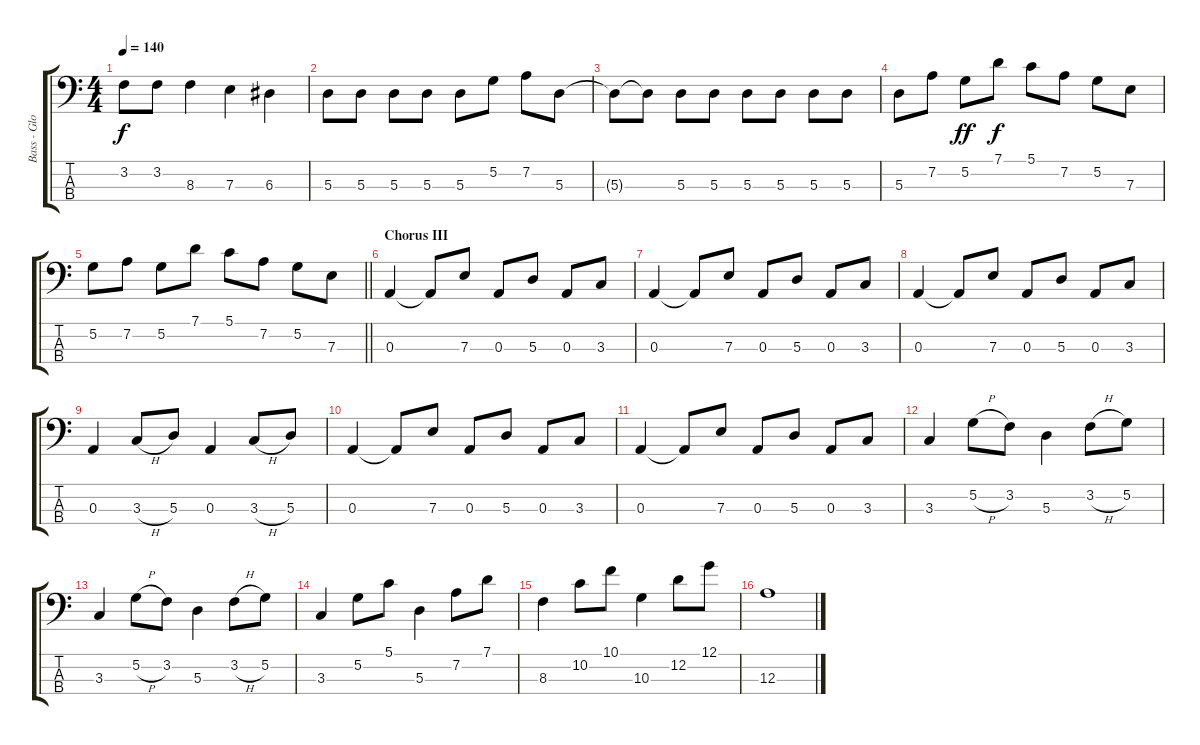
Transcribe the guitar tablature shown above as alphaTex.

\track ("Bass - Glover" "Bass - Glo") {instrument electricbassfinger}
\staff {score tabs}
\tuning (G2 D2 A1 E1) {hide}
\ts (4 4)
\tempo 140
\clef f4
\ks c
3.2.8{dy f} 3.2.8 8.3.4 7.3.4 6.3.4 |
5.3.8 5.3.8 5.3.8 5.3.8 5.3.8 5.2.8 7.2.8 5.3.8 |
5.3{t}.8 5.3{t}.8 5.3.8 5.3.8 5.3.8 5.3.8 5.3.8 5.3.8 |
5.3.8 7.2.8 5.2.8{dy ff} 7.1.8{dy f} 5.1.8 7.2.8 5.2.8 7.3.8 |
\barLineRight lightlight
5.2.8 7.2.8 5.2.8 7.1.8 5.1.8 7.2.8 5.2.8 7.3.8 |
\section ("" "Chorus III")
0.3.4 0.3{t}.8 7.3.8 0.3.8 5.3.8 0.3.8 3.3.8 |
0.3.4 0.3{t}.8 7.3.8 0.3.8 5.3.8 0.3.8 3.3.8 |
0.3.4 0.3{t}.8 7.3.8 0.3.8 5.3.8 0.3.8 3.3.8 |
0.3.4 3.3{h}.8 5.3.8 0.3.4 3.3{h}.8 5.3.8 |
0.3.4 0.3{t}.8 7.3.8 0.3.8 5.3.8 0.3.8 3.3.8 |
0.3.4 0.3{t}.8 7.3.8 0.3.8 5.3.8 0.3.8 3.3.8 |
3.3.4 5.2{h}.8 3.2.8 5.3.4 3.2{h}.8 5.2.8 |
3.3.4 5.2{h}.8 3.2.8 5.3.4 3.2{h}.8 5.2.8 |
3.3.4 5.2.8 5.1.8 5.3.4 7.2.8 7.1.8 |
8.3.4 10.2.8 10.1.8 10.3.4 12.2.8 12.1.8 |
12.3.1
